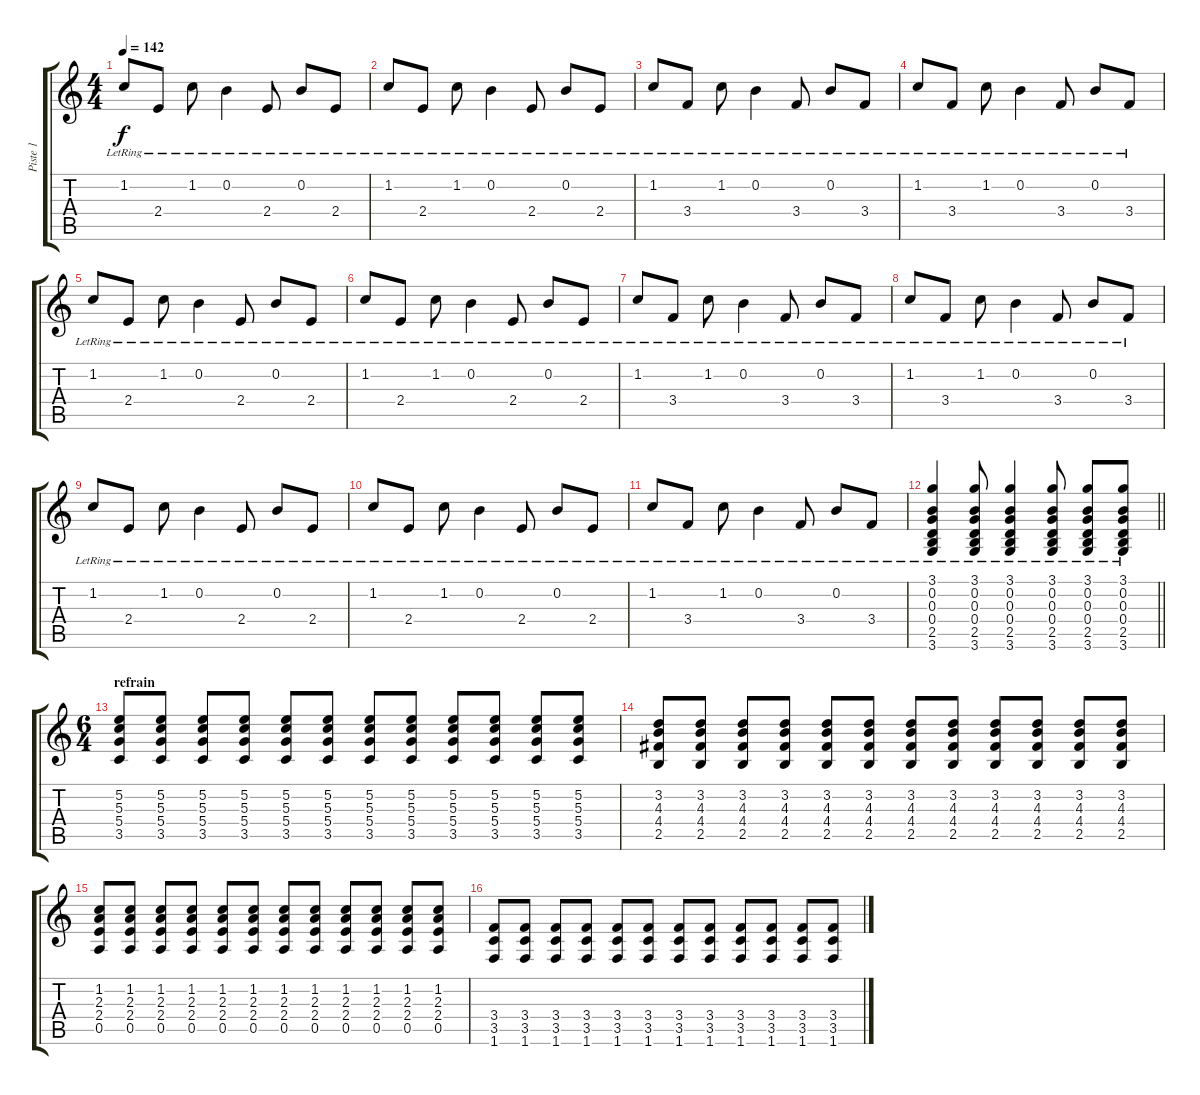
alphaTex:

\track ("Piste 1" "Piste 1") {instrument acousticguitarnylon}
\staff {score tabs}
\tuning (E4 B3 G3 D3 A2 E2) {hide}
\ts (4 4)
\tempo 142
\clef g2
\ks c
1.2{lr}.8{dy f} 2.4{lr}.8 1.2{lr}.8 0.2{lr}.4 2.4{lr}.8 0.2{lr}.8 2.4{lr}.8 |
1.2{lr}.8 2.4{lr}.8 1.2{lr}.8 0.2{lr}.4 2.4{lr}.8 0.2{lr}.8 2.4{lr}.8 |
1.2{lr}.8 3.4{lr}.8 1.2{lr}.8 0.2{lr}.4 3.4{lr}.8 0.2{lr}.8 3.4{lr}.8 |
1.2{lr}.8 3.4{lr}.8 1.2{lr}.8 0.2{lr}.4 3.4{lr}.8 0.2{lr}.8 3.4{lr}.8 |
1.2{lr}.8 2.4{lr}.8 1.2{lr}.8 0.2{lr}.4 2.4{lr}.8 0.2{lr}.8 2.4{lr}.8 |
1.2{lr}.8 2.4{lr}.8 1.2{lr}.8 0.2{lr}.4 2.4{lr}.8 0.2{lr}.8 2.4{lr}.8 |
1.2{lr}.8 3.4{lr}.8 1.2{lr}.8 0.2{lr}.4 3.4{lr}.8 0.2{lr}.8 3.4{lr}.8 |
1.2{lr}.8 3.4{lr}.8 1.2{lr}.8 0.2{lr}.4 3.4{lr}.8 0.2{lr}.8 3.4{lr}.8 |
1.2{lr}.8 2.4{lr}.8 1.2{lr}.8 0.2{lr}.4 2.4{lr}.8 0.2{lr}.8 2.4{lr}.8 |
1.2{lr}.8 2.4{lr}.8 1.2{lr}.8 0.2{lr}.4 2.4{lr}.8 0.2{lr}.8 2.4{lr}.8 |
1.2{lr}.8 3.4{lr}.8 1.2{lr}.8 0.2{lr}.4 3.4{lr}.8 0.2{lr}.8 3.4{lr}.8 |
\barLineRight lightlight
(3.1{lr} 0.2{lr} 0.3{lr} 0.4{lr} 2.5{lr} 3.6{lr}).4 (3.1{lr} 0.2{lr} 0.3{lr} 0.4{lr} 2.5{lr} 3.6{lr}).8 (3.1{lr} 0.2{lr} 0.3{lr} 0.4{lr} 2.5{lr} 3.6{lr}).4 (3.1{lr} 0.2{lr} 0.3{lr} 0.4{lr} 2.5{lr} 3.6{lr}).8 (3.1{lr} 0.2{lr} 0.3{lr} 0.4{lr} 2.5{lr} 3.6{lr}).8 (3.1{lr} 0.2{lr} 0.3{lr} 0.4{lr} 2.5{lr} 3.6{lr}).8 |
\ts (6 4)
\section ("" "refrain")
(5.2 5.3 5.4 3.5).8{instrument overdrivenguitar} (5.2 5.3 5.4 3.5).8 (5.2 5.3 5.4 3.5).8 (5.2 5.3 5.4 3.5).8 (5.2 5.3 5.4 3.5).8 (5.2 5.3 5.4 3.5).8 (5.2 5.3 5.4 3.5).8 (5.2 5.3 5.4 3.5).8 (5.2 5.3 5.4 3.5).8 (5.2 5.3 5.4 3.5).8 (5.2 5.3 5.4 3.5).8 (5.2 5.3 5.4 3.5).8 |
(3.2 4.3 4.4 2.5).8 (3.2 4.3 4.4 2.5).8 (3.2 4.3 4.4 2.5).8 (3.2 4.3 4.4 2.5).8 (3.2 4.3 4.4 2.5).8 (3.2 4.3 4.4 2.5).8 (3.2 4.3 4.4 2.5).8 (3.2 4.3 4.4 2.5).8 (3.2 4.3 4.4 2.5).8 (3.2 4.3 4.4 2.5).8 (3.2 4.3 4.4 2.5).8 (3.2 4.3 4.4 2.5).8 |
(1.2 2.3 2.4 0.5).8 (1.2 2.3 2.4 0.5).8 (1.2 2.3 2.4 0.5).8 (1.2 2.3 2.4 0.5).8 (1.2 2.3 2.4 0.5).8 (1.2 2.3 2.4 0.5).8 (1.2 2.3 2.4 0.5).8 (1.2 2.3 2.4 0.5).8 (1.2 2.3 2.4 0.5).8 (1.2 2.3 2.4 0.5).8 (1.2 2.3 2.4 0.5).8 (1.2 2.3 2.4 0.5).8 |
(3.4 3.5 1.6).8 (3.4 3.5 1.6).8 (3.4 3.5 1.6).8 (3.4 3.5 1.6).8 (3.4 3.5 1.6).8 (3.4 3.5 1.6).8 (3.4 3.5 1.6).8 (3.4 3.5 1.6).8 (3.4 3.5 1.6).8 (3.4 3.5 1.6).8 (3.4 3.5 1.6).8 (3.4 3.5 1.6).8
